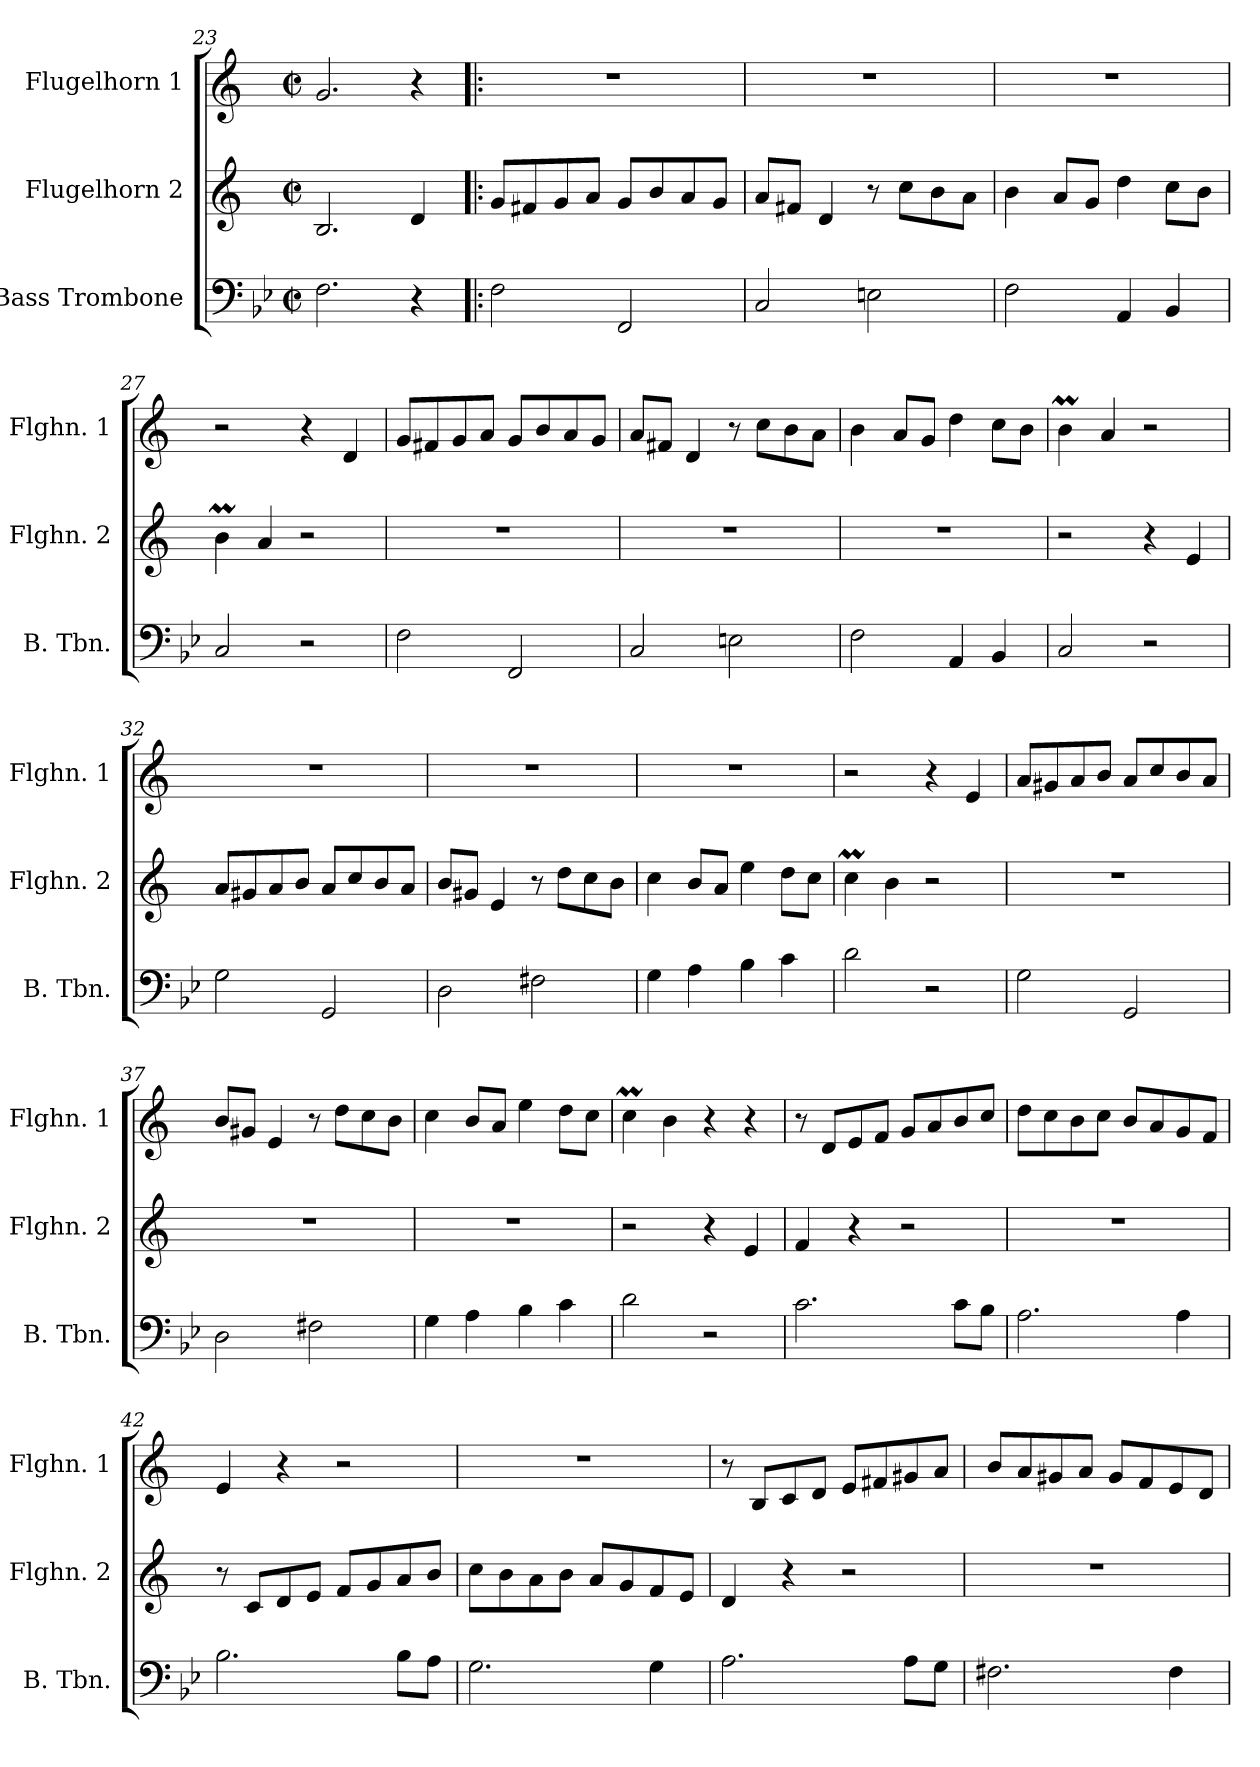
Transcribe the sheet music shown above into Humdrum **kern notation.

**kern	**kern	**kern
*part3	*part2	*part1
*staff3	*staff2	*staff1
*I"Bass Trombone	*I"Flugelhorn 2	*I"Flugelhorn 1
*I'B. Tbn.	*I'Flghn. 2	*I'Flghn. 1
*clefF4	*clefG2	*clefG2
*	*ITrd1c2	*ITrd1c2
*k[b-e-]	*k[b-e-]	*k[b-e-]
*B-:	*B-:	*B-:
*M2/2	*M2/2	*M2/2
*met(c|)	*met(c|)	*met(c|)
=23	=23	=23
2.F\	2.A/	2.f/
4r	4c/	4r
=24!|:	=24!|:	=24!|:
2F\	8f/L	1r
.	8en/	.
.	8f/	.
.	8g/J	.
2FF/	8f/L	.
.	8a/	.
.	8g/	.
.	8f/J	.
=25	=25	=25
2C/	8g/L	1r
.	8en/J	.
.	4c/	.
2En\	8r	.
.	8b-\L	.
.	8a\	.
.	8g\J	.
=26	=26	=26
2F\	4a\	1r
.	8g/L	.
.	8f/J	.
4AA/	4cc\	.
4BB-/	8b-\L	.
.	8a\J	.
!!LO:LB:g=z
=27	=27	=27
2C/	4am\	2r
.	4g/	.
2r	2r	4r
.	.	4c/
=28	=28	=28
2F\	1r	8f/L
.	.	8en/
.	.	8f/
.	.	8g/J
2FF/	.	8f/L
.	.	8a/
.	.	8g/
.	.	8f/J
=29	=29	=29
2C/	1r	8g/L
.	.	8en/J
.	.	4c/
2En\	.	8r
.	.	8b-\L
.	.	8a\
.	.	8g\J
=30	=30	=30
2F\	1r	4a\
.	.	8g/L
.	.	8f/J
4AA/	.	4cc\
4BB-/	.	8b-\L
.	.	8a\J
=31	=31	=31
2C/	2r	4am\
.	.	4g/
2r	4r	2r
.	4d/	.
!!LO:LB:g=z
=32	=32	=32
2G\	8g/L	1r
.	8f#X/	.
.	8g/	.
.	8a/J	.
2GG/	8g/L	.
.	8b-/	.
.	8a/	.
.	8g/J	.
=33	=33	=33
2D\	8a/L	1r
.	8f#X/J	.
.	4d/	.
2F#X\	8r	.
.	8cc\L	.
.	8b-\	.
.	8a\J	.
=34	=34	=34
4G\	4b-\	1r
4A\	8a/L	.
.	8g/J	.
4B-\	4dd\	.
4c\	8cc\L	.
.	8b-\J	.
=35	=35	=35
2d\	4b-M\	2r
.	4a\	.
2r	2r	4r
.	.	4d/
=36	=36	=36
2G\	1r	8g/L
.	.	8f#X/
.	.	8g/
.	.	8a/J
2GG/	.	8g/L
.	.	8b-/
.	.	8a/
.	.	8g/J
!!LO:LB:g=z
=37	=37	=37
2D\	1r	8a/L
.	.	8f#X/J
.	.	4d/
2F#X\	.	8r
.	.	8cc\L
.	.	8b-\
.	.	8a\J
=38	=38	=38
4G\	1r	4b-\
4A\	.	8a/L
.	.	8g/J
4B-\	.	4dd\
4c\	.	8cc\L
.	.	8b-\J
=39	=39	=39
2d\	2r	4b-M\
.	.	4a\
2r	4r	4r
.	4d/	4r
=40	=40	=40
2.c\	4e-/	8r
.	.	8c/L
.	4r	8d/
.	.	8e-/J
.	2r	8f/L
.	.	8g/
8c\L	.	8a/
8B-\J	.	8b-/J
=41	=41	=41
2.A\	1r	8cc\L
.	.	8b-\
.	.	8a\
.	.	8b-\J
.	.	8a/L
.	.	8g/
4A\	.	8f/
.	.	8e-/J
!!LO:PB:g=z
=42	=42	=42
2.B-\	8r	4d/
.	8B-/L	.
.	8c/	4r
.	8d/J	.
.	8e-/L	2r
.	8f/	.
8B-\L	8g/	.
8A\J	8a/J	.
=43	=43	=43
2.G\	8b-\L	1r
.	8a\	.
.	8g\	.
.	8a\J	.
.	8g/L	.
.	8f/	.
4G\	8e-/	.
.	8d/J	.
=44	=44	=44
2.A\	4c/	8r
.	.	8A/L
.	4r	8B-/
.	.	8c/J
.	2r	8d/L
.	.	8en/
8A\L	.	8f#X/
8G\J	.	8g/J
=45	=45	=45
2.F#X\	1r	8a/L
.	.	8g/
.	.	8f#X/
.	.	8g/J
.	.	8f#/L
.	.	8e-/
4F#\	.	8d/
.	.	8c/J
=	=	=
*-	*-	*-
